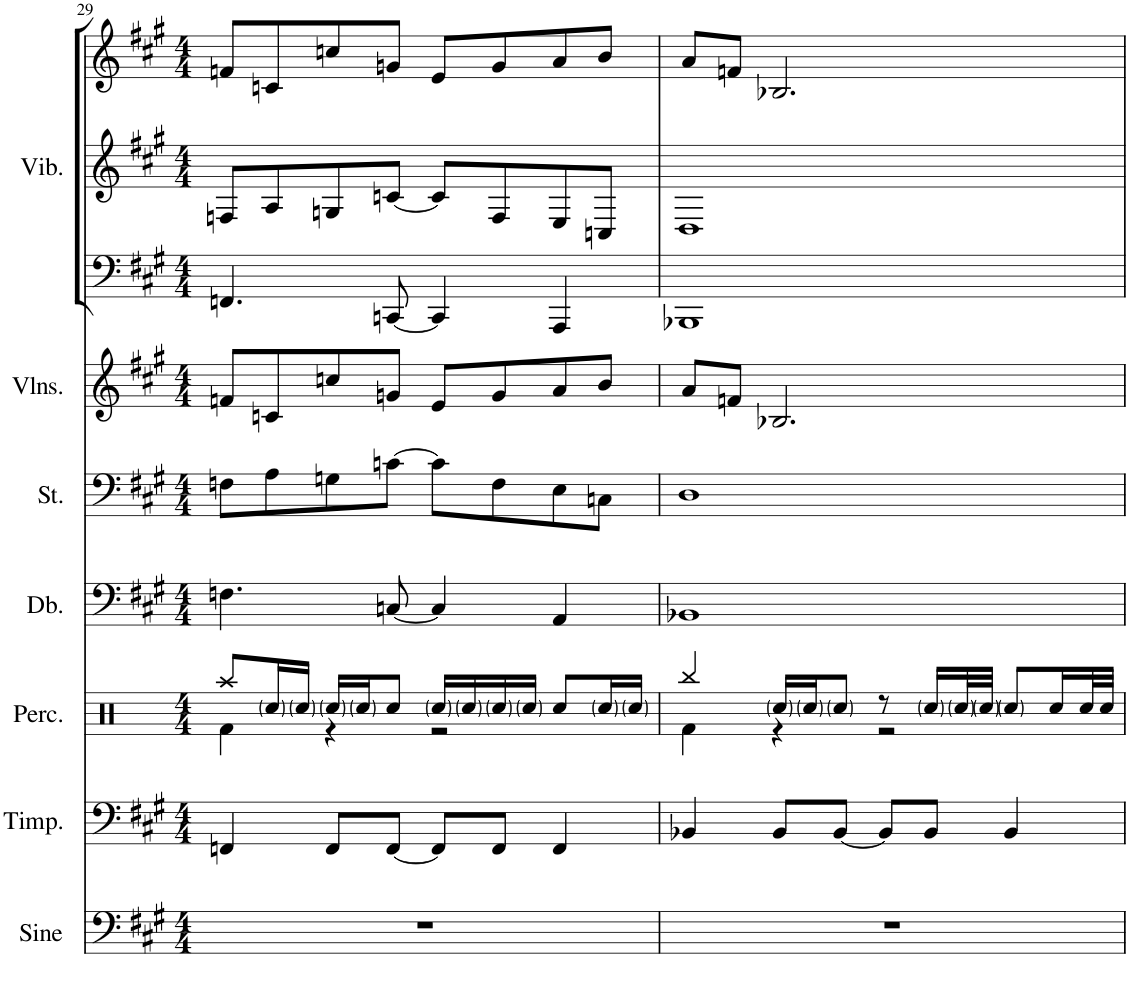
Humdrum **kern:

**kern	**kern	**kern	**kern	**kern	**kern	**kern	**kern	**kern
*part7	*part6	*part5	*part4	*part3	*part2	*part1	*part1	*part1
*staff9	*staff8	*staff7	*staff6	*staff5	*staff4	*staff3	*staff2	*staff1
*I"Sine Wave	*I"Timpani	*I"Percussion	*I"Double Bass	*I"Strings	*I"Violins	*I"Vibraphone	*	*
*I'Sine	*I'Timp.	*I'Perc.	*I'Db.	*I'St.	*I'Vlns.	*I'Vib.	*	*
!!LO:PB:g=z
*clefF4	*clefF4	*clefX	*clefF4	*clefF4	*clefG2	*clefF4	*clefG2	*clefG2
*	*	*	*Trd7c12	*	*	*	*	*
*k[f#c#g#]	*k[f#c#g#]	*k[]	*k[f#c#g#]	*k[f#c#g#]	*k[f#c#g#]	*k[f#c#g#]	*k[f#c#g#]	*k[f#c#g#]
*M4/4	*M4/4	*M4/4	*M4/4	*M4/4	*M4/4	*M4/4	*M4/4	*M4/4
=29	=29	=29	=29	=29	=29	=29	=29	=29
*	*	*^	*	*	*	*	*	*
1r	4FFn/	8Raa/L	4Rf\	4.Fn\	8Fn\L	8fn/L	4.FFn/	8Fn/L	8fn/L
.	.	16Rcc/L	.	.	8A\	8cn/	.	8A/	8cn/
.	.	16Rcc/JJ	.	.	.	.	.	.	.
.	8FF/L	16Rcc/LL	4r	.	8Gn\	8ccn/	.	8Gn/	8ccn/
.	.	16Rcc/J	.	.	.	.	.	.	.
.	[8FF/J	8Rcc/J	.	[8Cn/	[8cn\J	8gn/J	[8CCn/	[8cn/J	8gn/J
.	8FF/L]	16Rcc/LL	2r	4C/]	8c\L]	8e/L	4CC/]	8c/L]	8e/L
.	.	16Rcc/	.	.	.	.	.	.	.
.	8FF/J	16Rcc/	.	.	8F\	8g/	.	8F/	8g/
.	.	16Rcc/JJ	.	.	.	.	.	.	.
.	4FF/	8Rcc/L	.	4AA/	8E\	8a/	4AAA/	8E/	8a/
.	.	16Rcc/L	.	.	8Cn\J	8b/J	.	8Cn/J	8b/J
.	.	16Rcc/JJ	.	.	.	.	.	.	.
=30	=30	=30	=30	=30	=30	=30	=30	=30	=30
1r	4BB-X/	4Rbb/	4Rf\	1BB-X	1D	8a/L	1BBB-X	1D	8a/L
.	.	.	.	.	.	8fn/J	.	.	8fn/J
.	8BB-/L	16Rcc/LL	4r	.	.	2.B-X/	.	.	2.B-X/
.	.	16Rcc/J	.	.	.	.	.	.	.
.	[8BB-/J	8Rcc/J	.	.	.	.	.	.	.
.	8BB-/L]	8r	2r	.	.	.	.	.	.
.	8BB-/J	16Rcc/LL	.	.	.	.	.	.	.
.	.	32Rcc/L	.	.	.	.	.	.	.
.	.	32Rcc/JJJ	.	.	.	.	.	.	.
.	4BB-/	8Rcc/L	.	.	.	.	.	.	.
.	.	16Rcc/L	.	.	.	.	.	.	.
.	.	32Rcc/L	.	.	.	.	.	.	.
.	.	32Rcc/JJJ	.	.	.	.	.	.	.
*	*	*v	*v	*	*	*	*	*	*
=	=	=	=	=	=	=	=	=
*-	*-	*-	*-	*-	*-	*-	*-	*-
